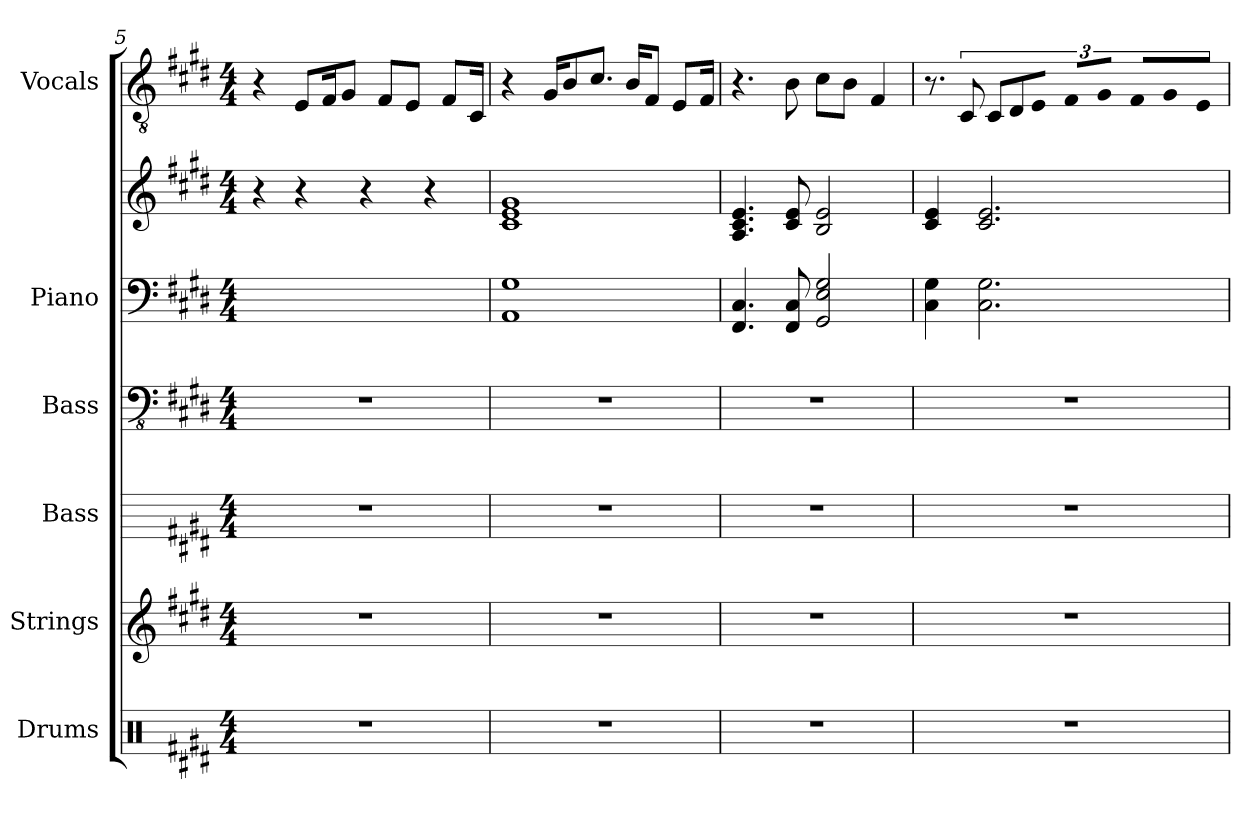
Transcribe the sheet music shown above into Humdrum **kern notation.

**kern	**kern	**kern	**kern	**kern	**kern	**kern
*part6	*part5	*part4	*part3	*part2	*part2	*part1
*staff7	*staff6	*staff5	*staff4	*staff3	*staff2	*staff1
*I"Drums	*I"Strings	*I"Bass	*I"Bass	*I"Piano	*	*I"Vocals
*clefX	*clefG2	*	*clefFv4	*clefF4	*clefG2	*clefGv2
*k[f#c#g#d#]	*k[f#c#g#d#]	*k[f#c#g#d#]	*k[f#c#g#d#]	*k[f#c#g#d#]	*k[f#c#g#d#]	*k[f#c#g#d#]
*E:	*E:	*E:	*E:	*E:	*E:	*E:
*M4/4	*M4/4	*M4/4	*M4/4	*M4/4	*M4/4	*M4/4
=5	=5	=5	=5	=5	=5	=5
1r	1r	1r	1r	1ryy	4r	4r
.	.	.	.	.	4r	8E/L
.	.	.	.	.	.	16F#/K
.	.	.	.	.	.	8G#/J
.	.	.	.	.	4r	.
.	.	.	.	.	.	8F#/L
.	.	.	.	.	.	8E/J
.	.	.	.	.	4r	.
.	.	.	.	.	.	8F#/L
.	.	.	.	.	.	16C#/Jk
=6	=6	=6	=6	=6	=6	=6
1r	1r	1r	1r	1AA 1G#	1c# 1e 1g#	4r
.	.	.	.	.	.	16G#/KL
.	.	.	.	.	.	8B/
.	.	.	.	.	.	8.c#/J
.	.	.	.	.	.	16B/KL
.	.	.	.	.	.	8F#/J
.	.	.	.	.	.	8E/L
.	.	.	.	.	.	16F#/Jk
=7	=7	=7	=7	=7	=7	=7
1r	1r	1r	1r	4.FF# 4.C#	4.c# 4.e 4.A	4.r
.	.	.	.	8FF# 8C#	8c# 8e	8B
.	.	.	.	2GG# 2E 2G#	2e 2B	8c#\L
.	.	.	.	.	.	8B\J
.	.	.	.	.	.	4F#
=8	=8	=8	=8	=8	=8	=8
1r	1r	1r	1r	4C# 4G#	4c# 4e	8.r
.	.	.	.	.	.	12C#
.	.	.	.	2.C# 2.G#	2.c# 2.e	.
.	.	.	.	.	.	12C#/L
.	.	.	.	.	.	12D#/
.	.	.	.	.	.	8E/J
.	.	.	.	.	.	8F#/L
.	.	.	.	.	.	8G#/J
.	.	.	.	.	.	16F#/LL
.	.	.	.	.	.	16G#/
.	.	.	.	.	.	16E/JJ
=	=	=	=	=	=	=
*-	*-	*-	*-	*-	*-	*-
